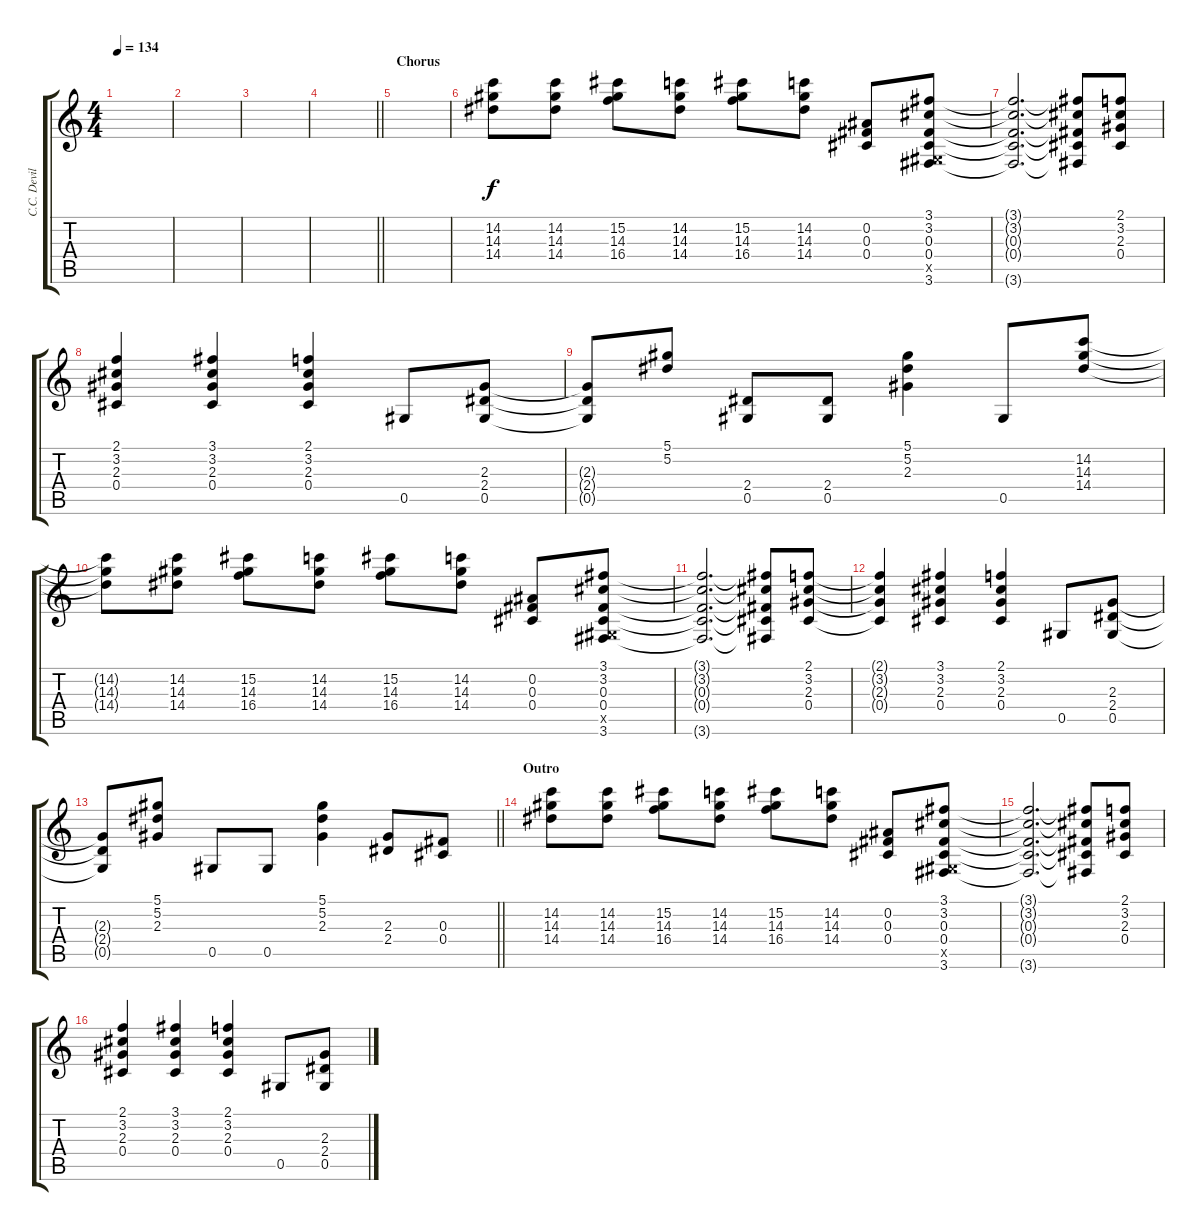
\track ("C.C. Deville ( Rythm 2 )" "C.C. Devil") {instrument distortionguitar}
\staff {score tabs}
\tuning (Eb4 Bb3 Gb3 Db3 Ab2 Eb2) {hide}
\ts (4 4)
\tempo 134
\clef g2
\ks c
|
|
|
\barLineRight lightlight
|
\section ("" "Chorus")
|
(14.2 14.3 14.4).8 (14.2 14.3 14.4).8 (15.2 14.3 16.4).8 (14.2 14.3 14.4).8 (15.2 14.3 16.4).8 (14.2 14.3 14.4).8 (0.2 0.3 0.4).8 (3.1 3.2 0.3 0.4 0.5{x} 3.6).8 |
(3.1{t} 3.2{t} 0.3{t} 0.4{t} 3.6{t}).2{d} (3.1{t} 3.2{t} 0.3{t} 0.4{t} 3.6{t}).8 (2.1 3.2 2.3 0.4).8 |
(2.1 3.2 2.3 0.4).4 (3.1 3.2 2.3 0.4).4 (2.1 3.2 2.3 0.4).4 0.5.8 (2.3 2.4 0.5).8 |
(2.3{t} 2.4{t} 0.5{t}).8 (5.1 5.2).8 (2.4 0.5).8 (2.4 0.5).8 (5.1 5.2 2.3).4 0.5.8 (14.2 14.3 14.4).8 |
(14.2{t} 14.3{t} 14.4{t}).8 (14.2 14.3 14.4).8 (15.2 14.3 16.4).8 (14.2 14.3 14.4).8 (15.2 14.3 16.4).8 (14.2 14.3 14.4).8 (0.2 0.3 0.4).8 (3.1 3.2 0.3 0.4 0.5{x} 3.6).8 |
(3.1{t} 3.2{t} 0.3{t} 0.4{t} 3.6{t}).2{d} (3.1{t} 3.2{t} 0.3{t} 0.4{t} 3.6{t}).8 (2.1 3.2 2.3 0.4).8 |
(2.1{t} 3.2{t} 2.3{t} 0.4{t}).4 (3.1 3.2 2.3 0.4).4 (2.1 3.2 2.3 0.4).4 0.5.8 (2.3 2.4 0.5).8 |
\barLineRight lightlight
(2.3{t} 2.4{t} 0.5{t}).8 (5.1 5.2 2.3).8 0.5.8 0.5.8 (5.1 5.2 2.3).4 (2.3 2.4).8 (0.3 0.4).8 |
\section ("" "Outro")
(14.2 14.3 14.4).8 (14.2 14.3 14.4).8 (15.2 14.3 16.4).8 (14.2 14.3 14.4).8 (15.2 14.3 16.4).8 (14.2 14.3 14.4).8 (0.2 0.3 0.4).8 (3.1 3.2 0.3 0.4 0.5{x} 3.6).8 |
(3.1{t} 3.2{t} 0.3{t} 0.4{t} 3.6{t}).2{d} (3.1{t} 3.2{t} 0.3{t} 0.4{t} 3.6{t}).8 (2.1 3.2 2.3 0.4).8 |
(2.1 3.2 2.3 0.4).4 (3.1 3.2 2.3 0.4).4 (2.1 3.2 2.3 0.4).4 0.5.8 (2.3 2.4 0.5).8
